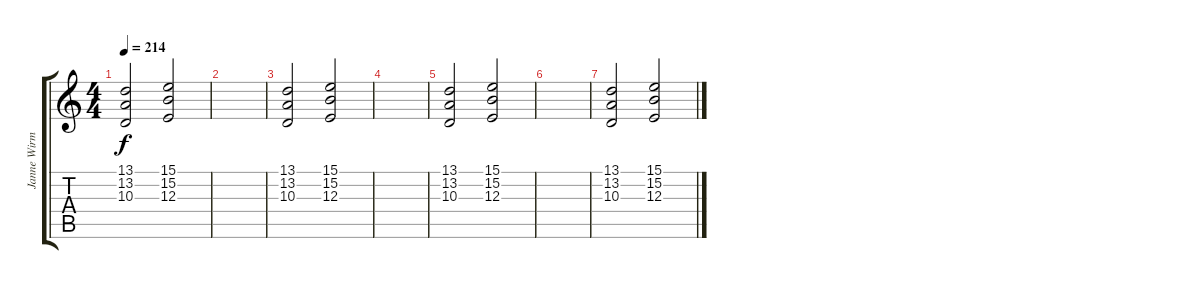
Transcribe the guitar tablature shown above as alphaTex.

\track ("Janne Wirman 2" "Janne Wirm") {instrument churchorgan}
\staff {score tabs}
\tuning (Db4 Ab3 E3 B2 Gb2 Db2) {hide}
\ts (4 4)
\tempo 214
\clef g2
\ks c
(13.1 13.2 10.3).2{dy f volume 11} (15.1 15.2 12.3).2 |
|
(13.1 13.2 10.3).2{volume 11} (15.1 15.2 12.3).2 |
|
(13.1 13.2 10.3).2{volume 11} (15.1 15.2 12.3).2 |
|
(13.1 13.2 10.3).2{volume 16} (15.1 15.2 12.3).2
